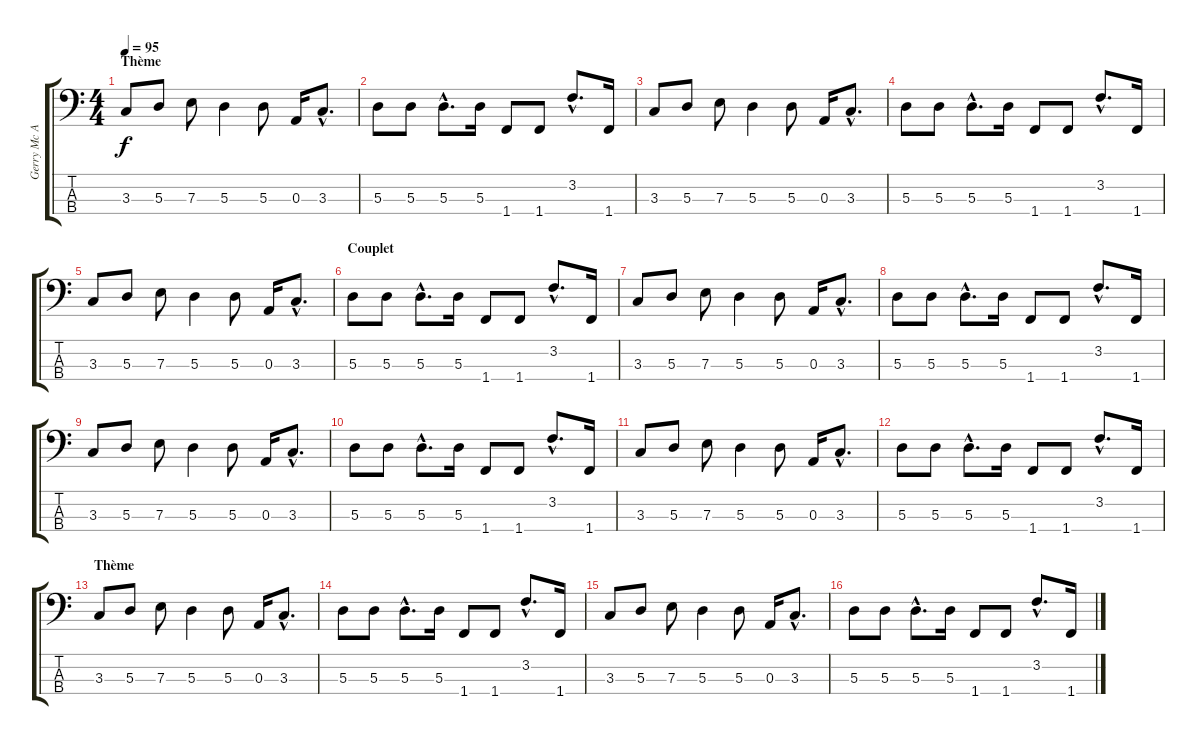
\track ("Gerry Mc Avoy" "Gerry Mc A") {instrument electricbassfinger}
\staff {score tabs}
\tuning (G2 D2 A1 E1) {hide}
\ts (4 4)
\section ("" "Thème")
\tempo 95
\clef f4
\ks c
3.3.8{dy f} 5.3.8 7.3.8 5.3.4 5.3.8 0.3.16 3.3{hac}.8{d} |
5.3.8 5.3.8 5.3{hac}.8{d} 5.3.16 1.4.8 1.4.8 3.2{hac}.8{d} 1.4.16 |
3.3.8 5.3.8 7.3.8 5.3.4 5.3.8 0.3.16 3.3{hac}.8{d} |
5.3.8 5.3.8 5.3{hac}.8{d} 5.3.16 1.4.8 1.4.8 3.2{hac}.8{d} 1.4.16 |
3.3.8 5.3.8 7.3.8 5.3.4 5.3.8 0.3.16 3.3{hac}.8{d} |
\section ("" "Couplet")
5.3.8 5.3.8 5.3{hac}.8{d} 5.3.16 1.4.8 1.4.8 3.2{hac}.8{d} 1.4.16 |
3.3.8 5.3.8 7.3.8 5.3.4 5.3.8 0.3.16 3.3{hac}.8{d} |
5.3.8 5.3.8 5.3{hac}.8{d} 5.3.16 1.4.8 1.4.8 3.2{hac}.8{d} 1.4.16 |
3.3.8 5.3.8 7.3.8 5.3.4 5.3.8 0.3.16 3.3{hac}.8{d} |
5.3.8 5.3.8 5.3{hac}.8{d} 5.3.16 1.4.8 1.4.8 3.2{hac}.8{d} 1.4.16 |
3.3.8 5.3.8 7.3.8 5.3.4 5.3.8 0.3.16 3.3{hac}.8{d} |
5.3.8 5.3.8 5.3{hac}.8{d} 5.3.16 1.4.8 1.4.8 3.2{hac}.8{d} 1.4.16 |
\section ("" "Thème")
3.3.8 5.3.8 7.3.8 5.3.4 5.3.8 0.3.16 3.3{hac}.8{d} |
5.3.8 5.3.8 5.3{hac}.8{d} 5.3.16 1.4.8 1.4.8 3.2{hac}.8{d} 1.4.16 |
3.3.8 5.3.8 7.3.8 5.3.4 5.3.8 0.3.16 3.3{hac}.8{d} |
5.3.8 5.3.8 5.3{hac}.8{d} 5.3.16 1.4.8 1.4.8 3.2{hac}.8{d} 1.4.16
